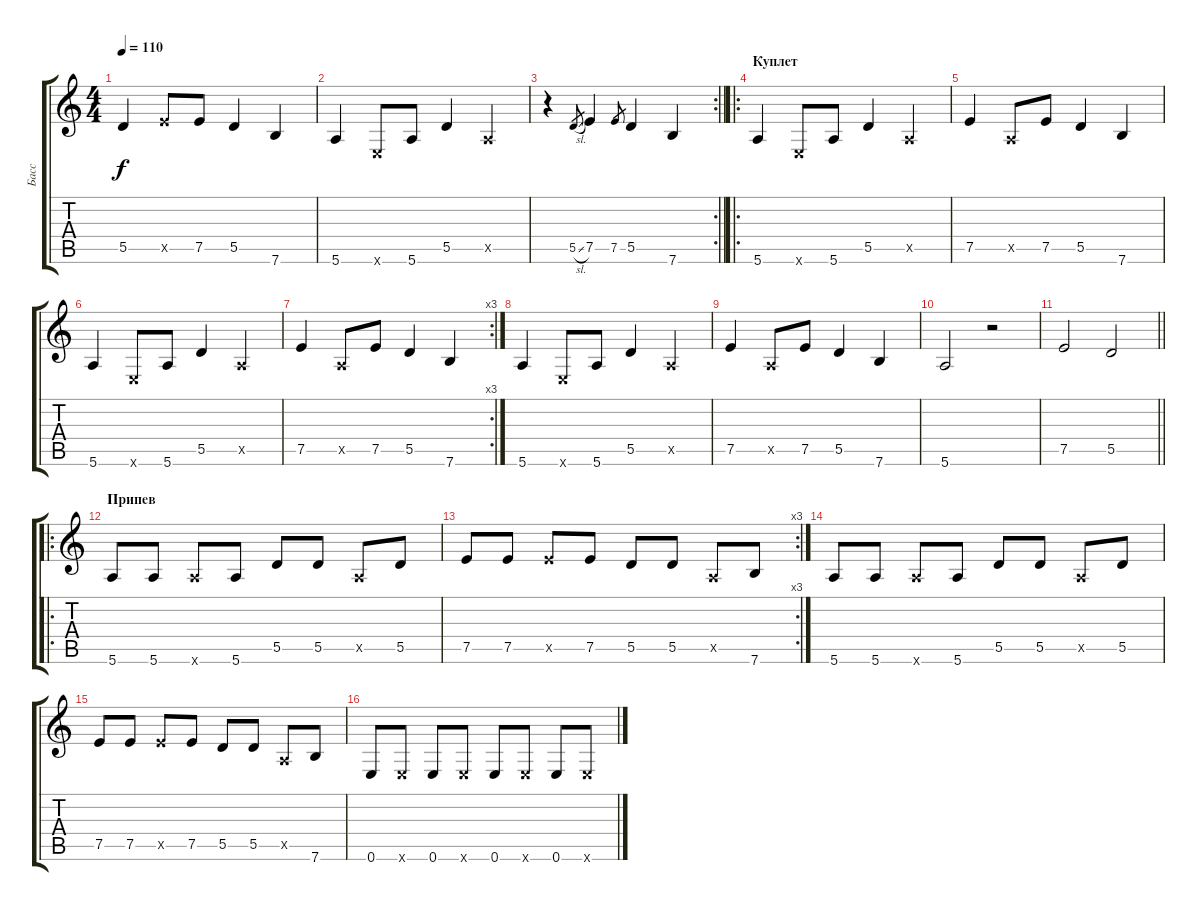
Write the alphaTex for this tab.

\track ("Басс" "Басс") {instrument electricbasspick}
\staff {score tabs}
\tuning (E4 B3 G3 D3 A2 E2) {hide}
\ts (4 4)
\tempo 110
\clef g2
\ks c
5.5{t}.4{dy f} 7.5{x}.8 7.5.8 5.5.4 7.6.4 |
5.6.4 0.6{x}.8 5.6.8 5.5.4 0.5{x}.4 |
\rc 2
\barLineRight lightlight
r.4 5.5{sl}.8{gr} 7.5.4 7.5.8{gr} 5.5.4 7.6.4 |
\ro
\section ("" "Куплет")
5.6.4 0.6{x}.8 5.6.8 5.5.4 0.5{x}.4 |
7.5.4 0.5{x}.8 7.5.8 5.5.4 7.6.4 |
5.6.4 0.6{x}.8 5.6.8 5.5.4 0.5{x}.4 |
\rc 3
7.5.4 0.5{x}.8 7.5.8 5.5.4 7.6.4 |
5.6.4 0.6{x}.8 5.6.8 5.5.4 0.5{x}.4 |
7.5.4 0.5{x}.8 7.5.8 5.5.4 7.6.4 |
5.6.2 r.2 |
\barLineRight lightlight
7.5.2 5.5.2 |
\ro
\section ("" "Припев")
5.6.8 5.6.8 5.6{x}.8 5.6.8 5.5.8 5.5.8 0.5{x}.8 5.5.8 |
\rc 3
7.5.8 7.5.8 7.5{x}.8 7.5.8 5.5.8 5.5.8 0.5{x}.8 7.6.8 |
5.6.8 5.6.8 5.6{x}.8 5.6.8 5.5.8 5.5.8 0.5{x}.8 5.5.8 |
7.5.8 7.5.8 7.5{x}.8 7.5.8 5.5.8 5.5.8 0.5{x}.8 7.6.8 |
0.6.8 0.6{x}.8 0.6.8 0.6{x}.8 0.6.8 0.6{x}.8 0.6.8 0.6{x}.8
